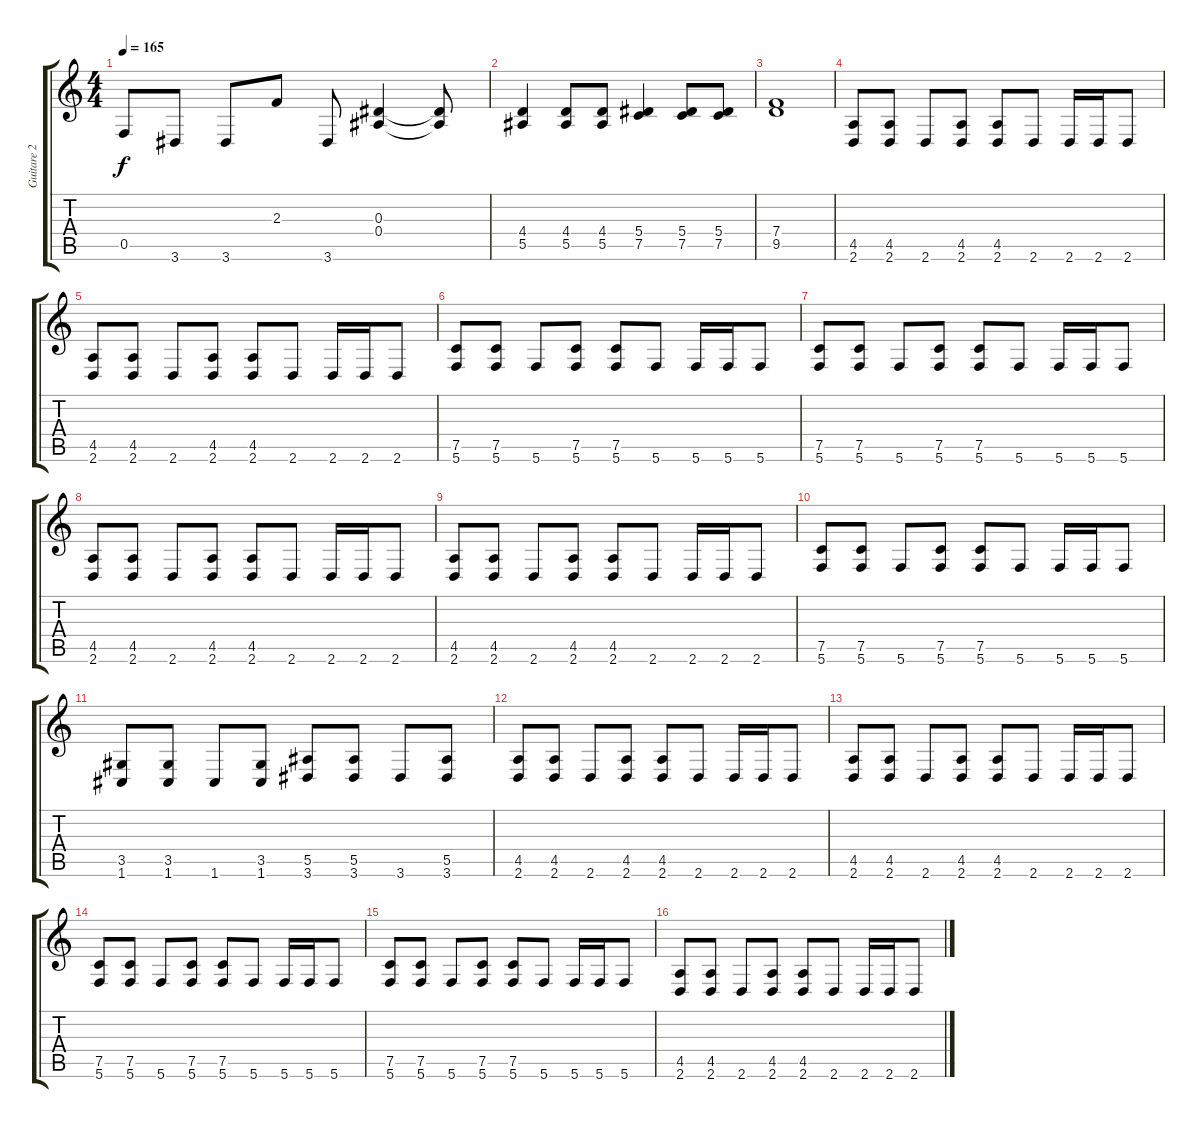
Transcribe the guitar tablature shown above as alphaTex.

\track ("Guitare 2" "Guitare 2") {instrument distortionguitar}
\staff {score tabs}
\tuning (C4 G3 Eb3 Bb2 F2 C2) {hide}
\ts (4 4)
\tempo 165
\clef g2
\ks c
0.5.8{dy f} 3.6.8 3.6.8 2.3.8 3.6.8 (0.3 0.4).4 (0.3{t} 0.4{t}).8 |
(4.4 5.5).4 (4.4 5.5).8 (4.4 5.5).8 (5.4 7.5).4 (5.4 7.5).8 (5.4 7.5).8 |
(7.4 9.5).1 |
(4.5 2.6).8 (4.5 2.6).8 2.6.8 (4.5 2.6).8 (4.5 2.6).8 2.6.8 2.6.16 2.6.16 2.6.8 |
(4.5 2.6).8 (4.5 2.6).8 2.6.8 (4.5 2.6).8 (4.5 2.6).8 2.6.8 2.6.16 2.6.16 2.6.8 |
(7.5 5.6).8 (7.5 5.6).8 5.6.8 (7.5 5.6).8 (7.5 5.6).8 5.6.8 5.6.16 5.6.16 5.6.8 |
(7.5 5.6).8 (7.5 5.6).8 5.6.8 (7.5 5.6).8 (7.5 5.6).8 5.6.8 5.6.16 5.6.16 5.6.8 |
(4.5 2.6).8 (4.5 2.6).8 2.6.8 (4.5 2.6).8 (4.5 2.6).8 2.6.8 2.6.16 2.6.16 2.6.8 |
(4.5 2.6).8 (4.5 2.6).8 2.6.8 (4.5 2.6).8 (4.5 2.6).8 2.6.8 2.6.16 2.6.16 2.6.8 |
(7.5 5.6).8 (7.5 5.6).8 5.6.8 (7.5 5.6).8 (7.5 5.6).8 5.6.8 5.6.16 5.6.16 5.6.8 |
(3.5 1.6).8 (3.5 1.6).8 1.6.8 (3.5 1.6).8 (5.5 3.6).8 (5.5 3.6).8 3.6.8 (5.5 3.6).8 |
(4.5 2.6).8 (4.5 2.6).8 2.6.8 (4.5 2.6).8 (4.5 2.6).8 2.6.8 2.6.16 2.6.16 2.6.8 |
(4.5 2.6).8 (4.5 2.6).8 2.6.8 (4.5 2.6).8 (4.5 2.6).8 2.6.8 2.6.16 2.6.16 2.6.8 |
(7.5 5.6).8 (7.5 5.6).8 5.6.8 (7.5 5.6).8 (7.5 5.6).8 5.6.8 5.6.16 5.6.16 5.6.8 |
(7.5 5.6).8 (7.5 5.6).8 5.6.8 (7.5 5.6).8 (7.5 5.6).8 5.6.8 5.6.16 5.6.16 5.6.8 |
(4.5 2.6).8 (4.5 2.6).8 2.6.8 (4.5 2.6).8 (4.5 2.6).8 2.6.8 2.6.16 2.6.16 2.6.8
